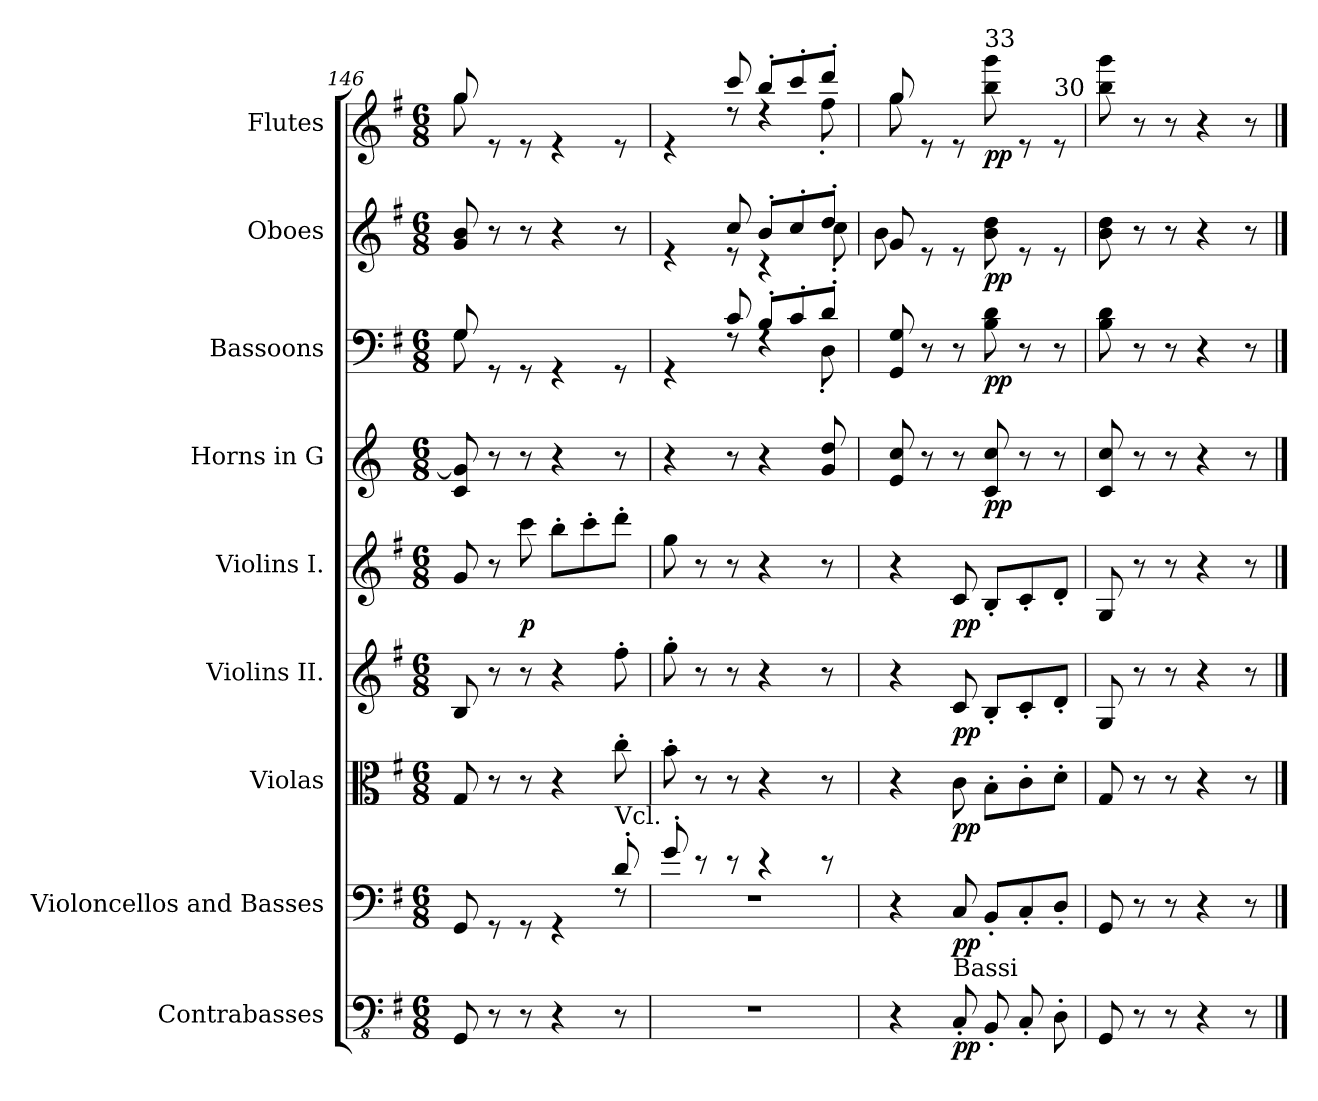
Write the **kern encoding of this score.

**kern	**dynam	**kern	**dynam	**kern	**dynam	**kern	**dynam	**kern	**dynam	**kern	**dynam	**kern	**dynam	**kern	**dynam	**kern	**dynam
*part9	*part9	*part8	*part8	*part7	*part7	*part6	*part6	*part5	*part5	*part4	*part4	*part3	*part3	*part2	*part2	*part1	*part1
*staff9	*staff9	*staff8	*staff8	*staff7	*staff7	*staff6	*staff6	*staff5	*staff5	*staff4	*staff4	*staff3	*staff3	*staff2	*staff2	*staff1	*staff1
*I"Contrabasses	*	*I"Violoncellos and Basses	*	*I"Violas	*	*I"Violins II.	*	*I"Violins I.	*	*I"Horns in G	*	*I"Bassoons	*	*I"Oboes	*	*I"Flutes	*
*I'Cbs.	*	*I'Bss.	*	*I'Vla.	*	*I'Vln. II	*	*I'Vln. I	*	*	*	*I'Bsn.	*	*I'Ob.	*	*I'Fl.	*
*clefFv4	*	*clefF4	*	*clefC3	*	*clefG2	*	*clefG2	*	*clefG2	*	*clefF4	*	*clefG2	*	*clefG2	*
*	*	*	*	*	*	*	*	*	*	*ITrd3c5	*	*	*	*	*	*	*
*k[f#]	*	*k[f#]	*	*k[f#]	*	*k[f#]	*	*k[f#]	*	*k[f#]	*	*k[f#]	*	*k[f#]	*	*k[f#]	*
*M6/8	*	*M6/8	*	*M6/8	*	*M6/8	*	*M6/8	*	*M6/8	*	*M6/8	*	*M6/8	*	*M6/8	*
=146	=146	=146	=146	=146	=146	=146	=146	=146	=146	=146	=146	=146	=146	=146	=146	=146	=146
*	*	*^	*	*	*	*	*	*	*	*	*	*^	*	*	*	*^	*
8GGG/	.	8GG/	8ryy	.	8G/	.	8B/	.	8g/	.	8G/ 8d/]	.	8G/	8G\	.	8g/ 8b/	.	8gg/	8gg\	.
*	*	*v	*v	*	*	*	*	*	*	*	*	*	*	*	*	*	*	*	*	*
8r	.	8rGG	.	8r	.	8r	.	8r	.	8r	.	8rGG	2ryy	.	8r	.	8re	2ryy	.
!	!	!	!	!	!	!	!	!	!LO:DY:b	!	!	!	!	!	!	!	!	!	!
8r	.	8rGG	.	8r	.	8r	.	8ccc\	p	8r	.	8rGG	.	.	8r	.	8re	.	.
4r	.	4rGG	.	4r	.	4r	.	8bb'\L	.	4r	.	4rGG	.	.	4r	.	4re	.	.
.	.	.	.	.	.	.	.	8ccc'\	.	.	.	.	.	.	.	.	.	.	.
*	*	*^	*	*	*	*	*	*	*	*	*	*	*	*	*	*	*	*	*
!	!	!LO:TX:a:t=Vcl.	!	!	!	!	!	!	!	!	!	!	!	!	!	!	!	!	!	!
8r	.	8d'/	8rF	.	8cc'\	.	8ff#'\	.	8ddd'\J	.	8r	.	8rGG	8ryy	.	8r	.	8re	8ryy	.
=147	=147	=147	=147	=147	=147	=147	=147	=147	=147	=147	=147	=147	=147	=147	=147	=147	=147	=147	=147	=147
*	*	*	*	*	*	*	*	*	*	*	*	*	*	*	*	*^	*	*	*	*
2.r	.	8g'/	2.rF	.	8b'\	.	8gg'\	.	8gg\	.	4r	.	4rGG	4ryy	.	4re	4ryy	.	4re	4ryy	.
.	.	8r	.	.	8r	.	8r	.	8r	.	.	.	.	.	.	.	.	.	.	.	.
.	.	8r	.	.	8r	.	8r	.	8r	.	8r	.	8c/	8rF	.	8cc/	8r	.	8ccc/	8rdd	.
.	.	4r	.	.	4r	.	4r	.	4r	.	4r	.	8B'/L	4rF	.	8b'/L	4r	.	8bb'/L	4rdd	.
.	.	.	.	.	.	.	.	.	.	.	.	.	8c'/	.	.	8cc'/	.	.	8ccc'/	.	.
.	.	8r	.	.	8r	.	8r	.	8r	.	8d/ 8a/	.	8d'/J	8D'\	.	8dd'/J	8cc'\	.	8ddd'/J	8ff#'\	.
*	*	*v	*v	*	*	*	*	*	*	*	*	*	*v	*v	*	*	*	*	*	*	*
=148	=148	=148	=148	=148	=148	=148	=148	=148	=148	=148	=148	=148	=148	=148	=148	=148	=148	=148	=148
4r	.	4r	.	4r	.	4r	.	4r	.	8B/ 8g/	.	8GG/ 8G/	.	8g/	8b\	.	8gg/	8gg\	.
.	.	.	.	.	.	.	.	.	.	8r	.	8r	.	8re	2ryy	.	8re	2ryy	.
!	!	!LO:TX:b:t=Bassi	!	!	!	!	!	!	!	!	!	!	!	!	!	!	!	!	!
!	!LO:DY:b	!	!LO:DY:b	!	!LO:DY:b	!	!LO:DY:b	!	!LO:DY:b	!	!	!	!	!	!	!	!	!	!
8CC'/	pp	8C/	pp	8c\	pp	8c/	pp	8c/	pp	8r	.	8r	.	8re	.	.	8re	.	.
!	!	!	!	!	!	!	!	!	!	!	!	!	!	!	!	!	!LO:TX:a:t=33	!	!
!	!	!	!	!	!	!	!	!	!	!	!LO:DY:b	!	!LO:DY:b	!	!	!LO:DY:b	!	!	!LO:DY:b
8BBB'/	.	8BB'/L	.	8B'\L	.	8B'/L	.	8B'/L	.	8G/ 8g/	pp	8B\ 8d\	pp	8b\ 8dd\	.	pp	8bb\ 8ggg\	.	pp
8CC'/	.	8C'/	.	8c'\	.	8c'/	.	8c'/	.	8r	.	8r	.	8re	.	.	8re	.	.
!	!	!	!	!	!	!	!	!	!	!	!	!	!	!	!	!	!LO:TX:a:t=30	!	!
8DD'\	.	8D'/J	.	8d'\J	.	8d'/J	.	8d'/J	.	8r	.	8r	.	8re	8ryy	.	8re	8ryy	.
*	*	*	*	*	*	*	*	*	*	*	*	*	*	*v	*v	*	*	*	*
*	*	*	*	*	*	*	*	*	*	*	*	*	*	*	*	*v	*v	*
=149	=149	=149	=149	=149	=149	=149	=149	=149	=149	=149	=149	=149	=149	=149	=149	=149	=149
8GGG/	.	8GG/	.	8G/	.	8G/	.	8G/	.	8G/ 8g/	.	8B\ 8d\	.	8b\ 8dd\	.	8bb\ 8ggg\	.
8r	.	8r	.	8r	.	8r	.	8r	.	8r	.	8r	.	8r	.	8r	.
8r	.	8r	.	8r	.	8r	.	8r	.	8r	.	8r	.	8r	.	8r	.
4r	.	4r	.	4r	.	4r	.	4r	.	4r	.	4r	.	4r	.	4r	.
8r	.	8r	.	8r	.	8r	.	8r	.	8r	.	8r	.	8r	.	8r	.
==	==	==	==	==	==	==	==	==	==	==	==	==	==	==	==	==	==
*-	*-	*-	*-	*-	*-	*-	*-	*-	*-	*-	*-	*-	*-	*-	*-	*-	*-
